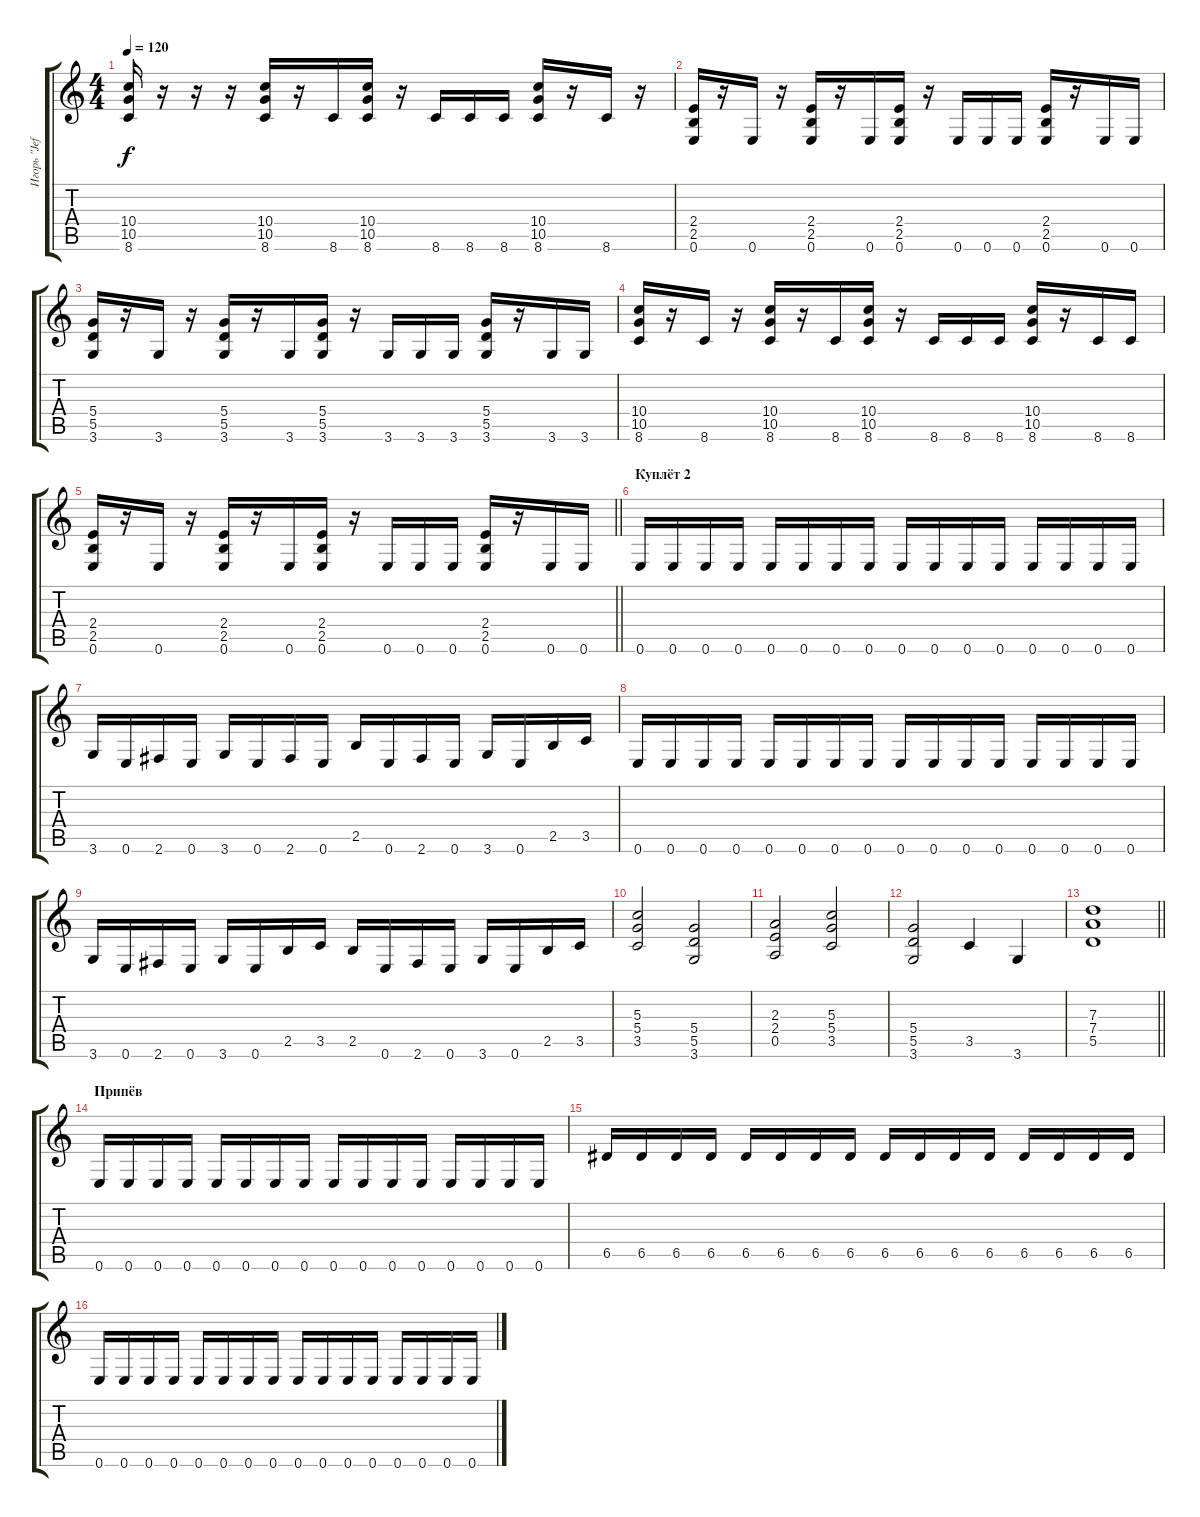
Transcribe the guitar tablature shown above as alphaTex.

\track ("Игорь \"Jeff\" Поляков" "Игорь \"Jef") {instrument distortionguitar}
\staff {score tabs}
\tuning (E4 B3 G3 D3 A2 E2) {hide}
\ts (4 4)
\tempo 120
\clef g2
\ks c
(10.4 10.5 8.6).16{dy f} r.16 r.16 r.16 (10.4 10.5 8.6).16 r.16 8.6.16 (10.4 10.5 8.6).16 r.16 8.6.16 8.6.16 8.6.16 (10.4 10.5 8.6).16 r.16 8.6.16 r.16 |
(2.4 2.5 0.6).16 r.16 0.6.16 r.16 (2.4 2.5 0.6).16 r.16 0.6.16 (2.4 2.5 0.6).16 r.16 0.6.16 0.6.16 0.6.16 (2.4 2.5 0.6).16 r.16 0.6.16 0.6.16 |
(5.4 5.5 3.6).16 r.16 3.6.16 r.16 (5.4 5.5 3.6).16 r.16 3.6.16 (5.4 5.5 3.6).16 r.16 3.6.16 3.6.16 3.6.16 (5.4 5.5 3.6).16 r.16 3.6.16 3.6.16 |
(10.4 10.5 8.6).16 r.16 8.6.16 r.16 (10.4 10.5 8.6).16 r.16 8.6.16 (10.4 10.5 8.6).16 r.16 8.6.16 8.6.16 8.6.16 (10.4 10.5 8.6).16 r.16 8.6.16 8.6.16 |
\barLineRight lightlight
(2.4 2.5 0.6).16 r.16 0.6.16 r.16 (2.4 2.5 0.6).16 r.16 0.6.16 (2.4 2.5 0.6).16 r.16 0.6.16 0.6.16 0.6.16 (2.4 2.5 0.6).16 r.16 0.6.16 0.6.16 |
\section ("" "Куплёт 2")
0.6.16 0.6.16 0.6.16 0.6.16 0.6.16 0.6.16 0.6.16 0.6.16 0.6.16 0.6.16 0.6.16 0.6.16 0.6.16 0.6.16 0.6.16 0.6.16 |
3.6.16 0.6.16 2.6.16 0.6.16 3.6.16 0.6.16 2.6.16 0.6.16 2.5.16 0.6.16 2.6.16 0.6.16 3.6.16 0.6.16 2.5.16 3.5.16 |
0.6.16 0.6.16 0.6.16 0.6.16 0.6.16 0.6.16 0.6.16 0.6.16 0.6.16 0.6.16 0.6.16 0.6.16 0.6.16 0.6.16 0.6.16 0.6.16 |
3.6.16 0.6.16 2.6.16 0.6.16 3.6.16 0.6.16 2.5.16 3.5.16 2.5.16 0.6.16 2.6.16 0.6.16 3.6.16 0.6.16 2.5.16 3.5.16 |
(5.3 5.4 3.5).2 (5.4 5.5 3.6).2 |
(2.3 2.4 0.5).2 (5.3 5.4 3.5).2 |
(5.4 5.5 3.6).2 3.5.4 3.6.4 |
\barLineRight lightlight
(7.3 7.4 5.5).1 |
\section ("" "Припёв")
0.6.16 0.6.16 0.6.16 0.6.16 0.6.16 0.6.16 0.6.16 0.6.16 0.6.16 0.6.16 0.6.16 0.6.16 0.6.16 0.6.16 0.6.16 0.6.16 |
6.5.16 6.5.16 6.5.16 6.5.16 6.5.16 6.5.16 6.5.16 6.5.16 6.5.16 6.5.16 6.5.16 6.5.16 6.5.16 6.5.16 6.5.16 6.5.16 |
0.6.16 0.6.16 0.6.16 0.6.16 0.6.16 0.6.16 0.6.16 0.6.16 0.6.16 0.6.16 0.6.16 0.6.16 0.6.16 0.6.16 0.6.16 0.6.16
